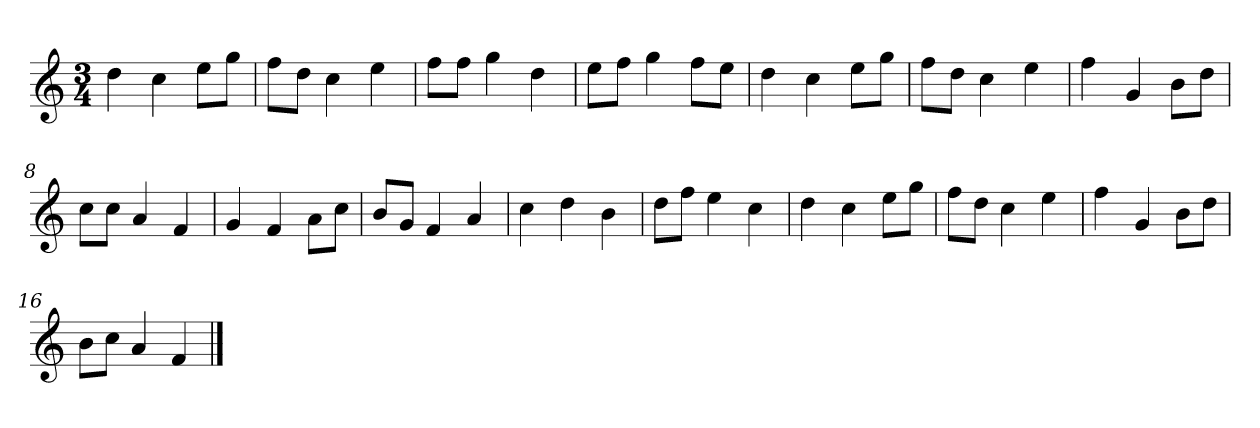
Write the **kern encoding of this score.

**kern
*part1
*staff1
*clefG2
*k[]
*C:
*M3/4
=
4dd
4cc
8ee\L
8gg\J
=2
8ff\L
8dd\J
4cc
4ee
=3
8ff\L
8ff\J
4gg
4dd
=4
8ee\L
8ff\J
4gg
8ff\L
8ee\J
=5y
4dd
4cc
8ee\L
8gg\J
=6
8ff\L
8dd\J
4cc
4ee
=7
4ff
4g
8b\L
8dd\J
=8
8cc\L
8cc\J
4a
4f
=9y
4g
4f
8a\L
8cc\J
=10
8b/L
8g/J
4f
4a
=11
4cc
4dd
4b
=12
8dd\L
8ff\J
4ee
4cc
=13y
4dd
4cc
8ee\L
8gg\J
=14
8ff\L
8dd\J
4cc
4ee
=15
4ff
4g
8b\L
8dd\J
=16
8b\L
8cc\J
4a
4f
==
*-
